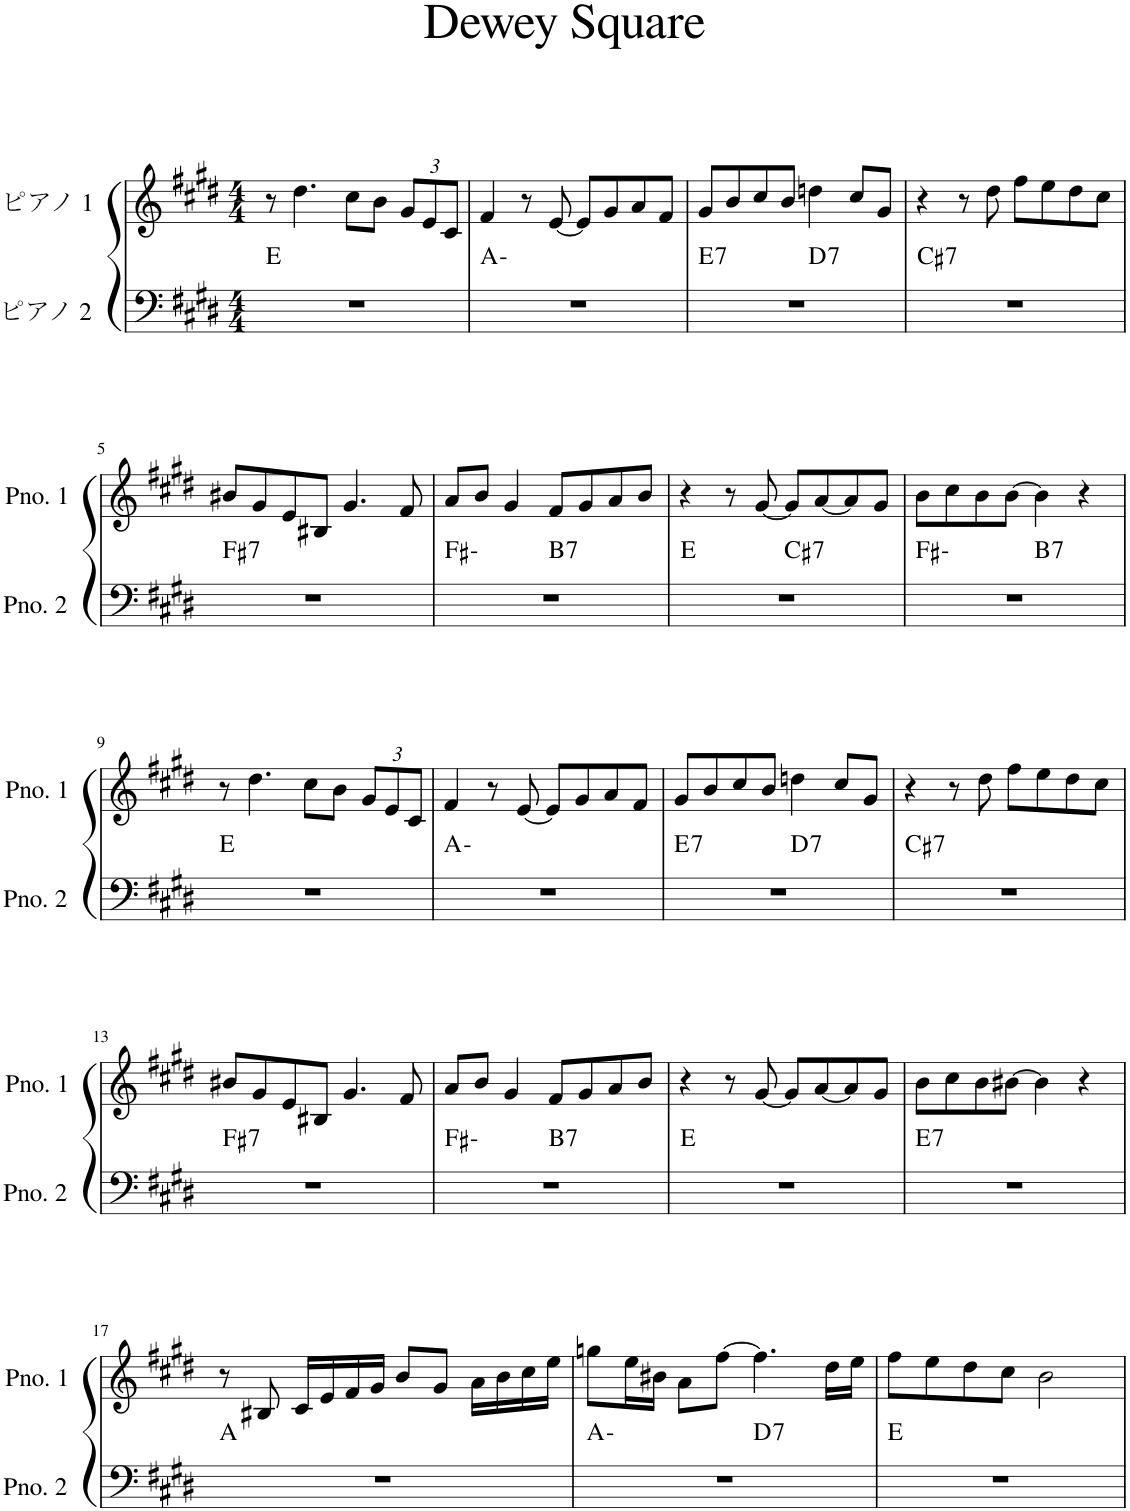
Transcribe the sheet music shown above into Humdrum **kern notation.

**kern	**harte	**kern
*part2	*part2	*part1
*staff2	*	*staff1
*I"ピアノ 2	*	*I"ピアノ 1
*clefF4	*	*clefG2
*k[f#c#g#d#]	*	*k[f#c#g#d#]
*M4/4	*	*M4/4
=1	=1	=1
1r	E:maj	8r
.	.	4.dd#\
.	.	8cc#\L
.	.	8b\J
*	*	*Xbrackettup
.	.	12g#/L
.	.	12e/
.	.	12c#/J
=2	=2	=2
1r	A:min	4f#/
.	.	8r
.	.	[8e/
.	.	8e/L]
.	.	8g#/
.	.	8a/
.	.	8f#/J
=3	=3	=3
!	!LO:H:kt=7	!
*^	*	*
1r	2ryy	E:7	8g#/L
.	.	.	8b/
.	.	.	8cc#/
.	.	.	8b/J
!	!	!LO:H:kt=7	!
.	2ryy	D:7	4ddn\
.	.	.	8cc#/L
.	.	.	8g#/J
=4	=4	=4	=4
!	!	!LO:H:kt=7	!
*v	*v	*	*
1r	C#:7	4r
.	.	8r
.	.	8dd#\
.	.	8ff#\L
.	.	8ee\
.	.	8dd#\
.	.	8cc#\J
!!LO:LB:g=z
=5	=5	=5
!	!LO:H:kt=7	!
1r	F#:7	8b#X/L
.	.	8g#/
.	.	8e/
.	.	8B#X/J
.	.	4.g#/
.	.	8f#/
=6	=6	=6
*^	*	*
1r	2ryy	F#:min	8a/L
.	.	.	8b/J
.	.	.	4g#/
!	!	!LO:H:kt=7	!
.	2ryy	B:7	8f#/L
.	.	.	8g#/
.	.	.	8a/
.	.	.	8b/J
=7	=7	=7	=7
1r	2ryy	E:maj	4r
.	.	.	8r
.	.	.	[8g#/
!	!	!LO:H:kt=7	!
.	2ryy	C#:7	8g#/L]
.	.	.	[8a/
.	.	.	8a/]
.	.	.	8g#/J
=8	=8	=8	=8
1r	2ryy	F#:min	8b\L
.	.	.	8cc#\
.	.	.	8b\
.	.	.	[8b\J
!	!	!LO:H:kt=7	!
.	2ryy	B:7	4b\]
.	.	.	4r
*v	*v	*	*
!!LO:LB:g=z
=9	=9	=9
1r	E:maj	8r
.	.	4.dd#\
.	.	8cc#\L
.	.	8b\J
.	.	12g#/L
.	.	12e/
.	.	12c#/J
=10	=10	=10
1r	A:min	4f#/
.	.	8r
.	.	[8e/
.	.	8e/L]
.	.	8g#/
.	.	8a/
.	.	8f#/J
=11	=11	=11
!	!LO:H:kt=7	!
*^	*	*
1r	2ryy	E:7	8g#/L
.	.	.	8b/
.	.	.	8cc#/
.	.	.	8b/J
!	!	!LO:H:kt=7	!
.	2ryy	D:7	4ddn\
.	.	.	8cc#/L
.	.	.	8g#/J
=12	=12	=12	=12
!	!	!LO:H:kt=7	!
*v	*v	*	*
1r	C#:7	4r
.	.	8r
.	.	8dd#\
.	.	8ff#\L
.	.	8ee\
.	.	8dd#\
.	.	8cc#\J
!!LO:LB:g=z
=13	=13	=13
!	!LO:H:kt=7	!
1r	F#:7	8b#X/L
.	.	8g#/
.	.	8e/
.	.	8B#X/J
.	.	4.g#/
.	.	8f#/
=14	=14	=14
*^	*	*
1r	2ryy	F#:min	8a/L
.	.	.	8b/J
.	.	.	4g#/
!	!	!LO:H:kt=7	!
.	2ryy	B:7	8f#/L
.	.	.	8g#/
.	.	.	8a/
.	.	.	8b/J
*v	*v	*	*
=15	=15	=15
1r	E:maj	4r
.	.	8r
.	.	[8g#/
.	.	8g#/L]
.	.	[8a/
.	.	8a/]
.	.	8g#/J
=16	=16	=16
!	!LO:H:kt=7	!
1r	E:7	8b\L
.	.	8cc#\
.	.	8b\
.	.	[8b#X\J
.	.	4b#\]
.	.	4r
!!LO:LB:g=z
=17	=17	=17
1r	A:maj	8r
.	.	8B#X/
.	.	16c#/LL
.	.	16e/
.	.	16f#/
.	.	16g#/JJ
.	.	8b/L
.	.	8g#/J
.	.	16a\LL
.	.	16b\
.	.	16cc#\
.	.	16ee\JJ
=18	=18	=18
*^	*	*
1r	2ryy	A:min	8ggn\L
.	.	.	16ee\L
.	.	.	16b#X\JJ
.	.	.	8a\L
.	.	.	[8ff#\J
!	!	!LO:H:kt=7	!
.	2ryy	D:7	4.ff#\]
.	.	.	16dd#\LL
.	.	.	16ee\JJ
*v	*v	*	*
=19	=19	=19
1r	E:maj	8ff#\L
.	.	8ee\
.	.	8dd#\
.	.	8cc#\J
.	.	2b\
=	=	=
*-	*-	*-
